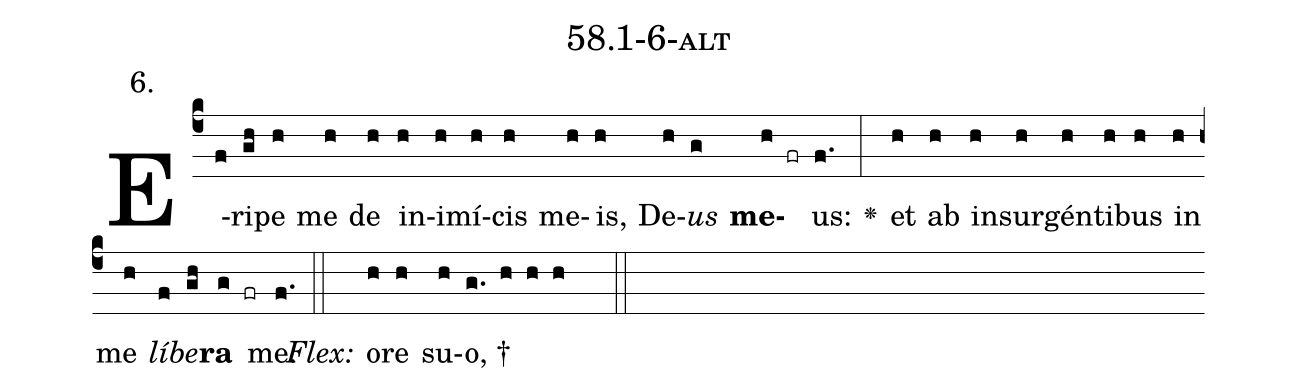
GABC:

name: 58.1-6-alt;
annotation: 6.;
%%
(c4)E(f)ri(gh)pe(h) me(h) de(h) in(h)i(h)mí(h)cis(h) me(h)is,(h) De(h)<i>us</i>(g) <b>me</b>(h fr)us:(f.) <v>\greheightstar</v>(:) et(h) ab(h) in(h)sur(h)gén(h)ti(h)bus(h) in(h) me(h) <i>lí</i>(f)<i>be</i>(gh)<b>ra</b>(g fr) me.(f.) (::)
<i>Flex:</i>()  o(h)re(h) su(h)o, †(g. h h h  ::)

%E(h) u(h) o(f) u(gh) a(g) e.(f.) (::)
